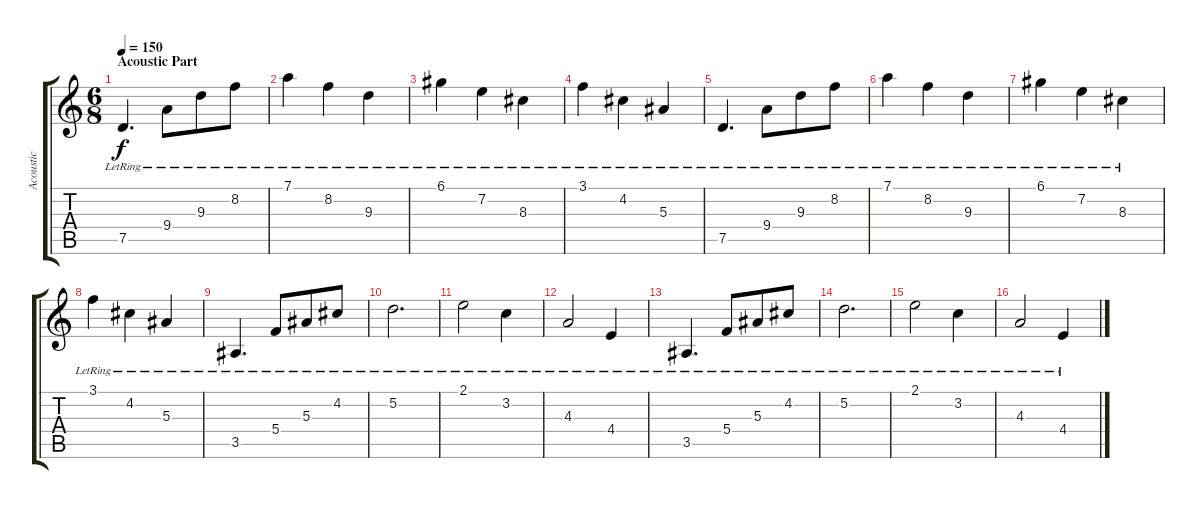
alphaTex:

\track ("Acoustic" "Acoustic") {instrument acousticguitarsteel}
\staff {score tabs}
\tuning (D4 A3 F3 C3 G2 D2) {hide}
\ts (6 8)
\section ("" "Acoustic Part")
\tempo 150
\clef g2
\ks c
7.5{lr}.4{d dy f} 9.4{lr}.8 9.3{lr}.8 8.2{lr}.8 |
7.1{lr}.4 8.2{lr}.4 9.3{lr}.4 |
6.1{lr}.4 7.2{lr}.4 8.3{lr}.4 |
3.1{lr}.4 4.2{lr}.4 5.3{lr}.4 |
7.5{lr}.4{d} 9.4{lr}.8 9.3{lr}.8 8.2{lr}.8 |
7.1{lr}.4 8.2{lr}.4 9.3{lr}.4 |
6.1{lr}.4 7.2{lr}.4 8.3{lr}.4 |
3.1{lr}.4 4.2{lr}.4 5.3{lr}.4 |
3.5{lr}.4{d} 5.4{lr}.8 5.3{lr}.8 4.2{lr}.8 |
5.2{lr}.2{d} |
2.1{lr}.2 3.2{lr}.4 |
4.3{lr}.2 4.4{lr}.4 |
3.5{lr}.4{d} 5.4{lr}.8 5.3{lr}.8 4.2{lr}.8 |
5.2{lr}.2{d} |
2.1{lr}.2 3.2{lr}.4 |
4.3{lr}.2 4.4{lr}.4
